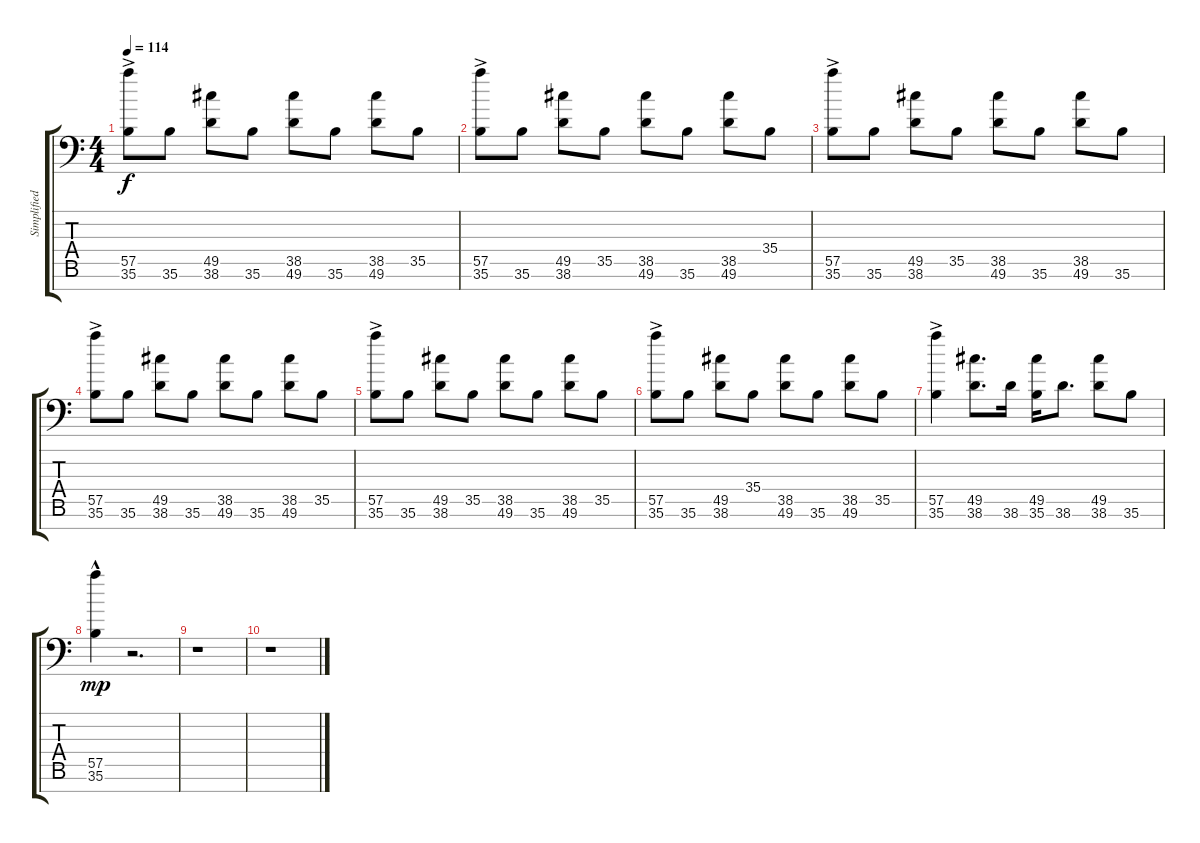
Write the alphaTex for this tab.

\track ("Simplified Drums" "Simplified") {instrument acousticgrandpiano}
\staff {score tabs}
\tuning (C-1 C-1 C-1 C-1 C-1 C-1 C-1) {hide}
\ts (4 4)
\tempo 114
\clef f4
\ks c
(57.5{ac} 35.6).8{dy f} 35.6.8 (49.5 38.6).8 35.6.8 (38.5 49.6).8 35.6.8 (38.5 49.6).8 35.5.8 |
(57.5{ac} 35.6).8 35.6.8 (49.5 38.6).8 35.5.8 (38.5 49.6).8 35.6.8 (38.5 49.6).8 35.4.8 |
(57.5{ac} 35.6).8 35.6.8 (49.5 38.6).8 35.5.8 (38.5 49.6).8 35.6.8 (38.5 49.6).8 35.6.8 |
(57.5{ac} 35.6).8 35.6.8 (49.5 38.6).8 35.6.8 (38.5 49.6).8 35.6.8 (38.5 49.6).8 35.5.8 |
(57.5{ac} 35.6).8 35.6.8 (49.5 38.6).8 35.5.8 (38.5 49.6).8 35.6.8 (38.5 49.6).8 35.5.8 |
(57.5{ac} 35.6).8 35.6.8 (49.5 38.6).8 35.4.8 (38.5 49.6).8 35.6.8 (38.5 49.6).8 35.5.8 |
(57.5{ac} 35.6).4 (49.5 38.6).8{d} 38.6.16 (49.5 35.6).16 38.6.8{d} (49.5 38.6).8 35.6.8 |
(57.5{hac} 35.6{hac}).4{dy mp} r.2{d} |
r.1 |
r.1
